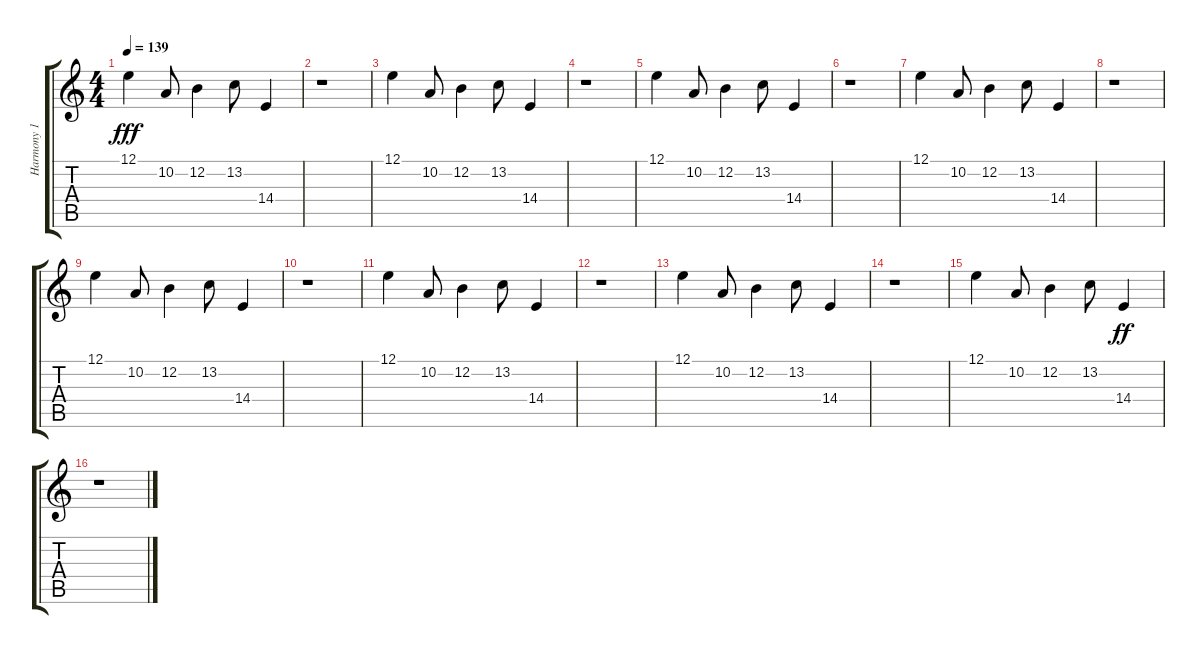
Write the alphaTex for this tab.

\track ("Harmony 1" "Harmony 1") {instrument clavinet}
\staff {score tabs}
\tuning (E4 B3 G3 D3 A2 E2) {hide}
\ts (4 4)
\tempo 139
\clef g2
\ks c
12.1.4{dy fff} 10.2.8 12.2.4 13.2.8 14.4.4 |
r.1 |
12.1.4 10.2.8 12.2.4 13.2.8 14.4.4 |
r.1 |
12.1.4 10.2.8 12.2.4 13.2.8 14.4.4 |
r.1 |
12.1.4 10.2.8 12.2.4 13.2.8 14.4.4 |
r.1 |
12.1.4 10.2.8 12.2.4 13.2.8 14.4.4 |
r.1 |
12.1.4 10.2.8 12.2.4 13.2.8 14.4.4 |
r.1 |
12.1.4 10.2.8 12.2.4 13.2.8 14.4.4 |
r.1 |
12.1.4 10.2.8 12.2.4 13.2.8 14.4.4{dy ff} |
r.1
